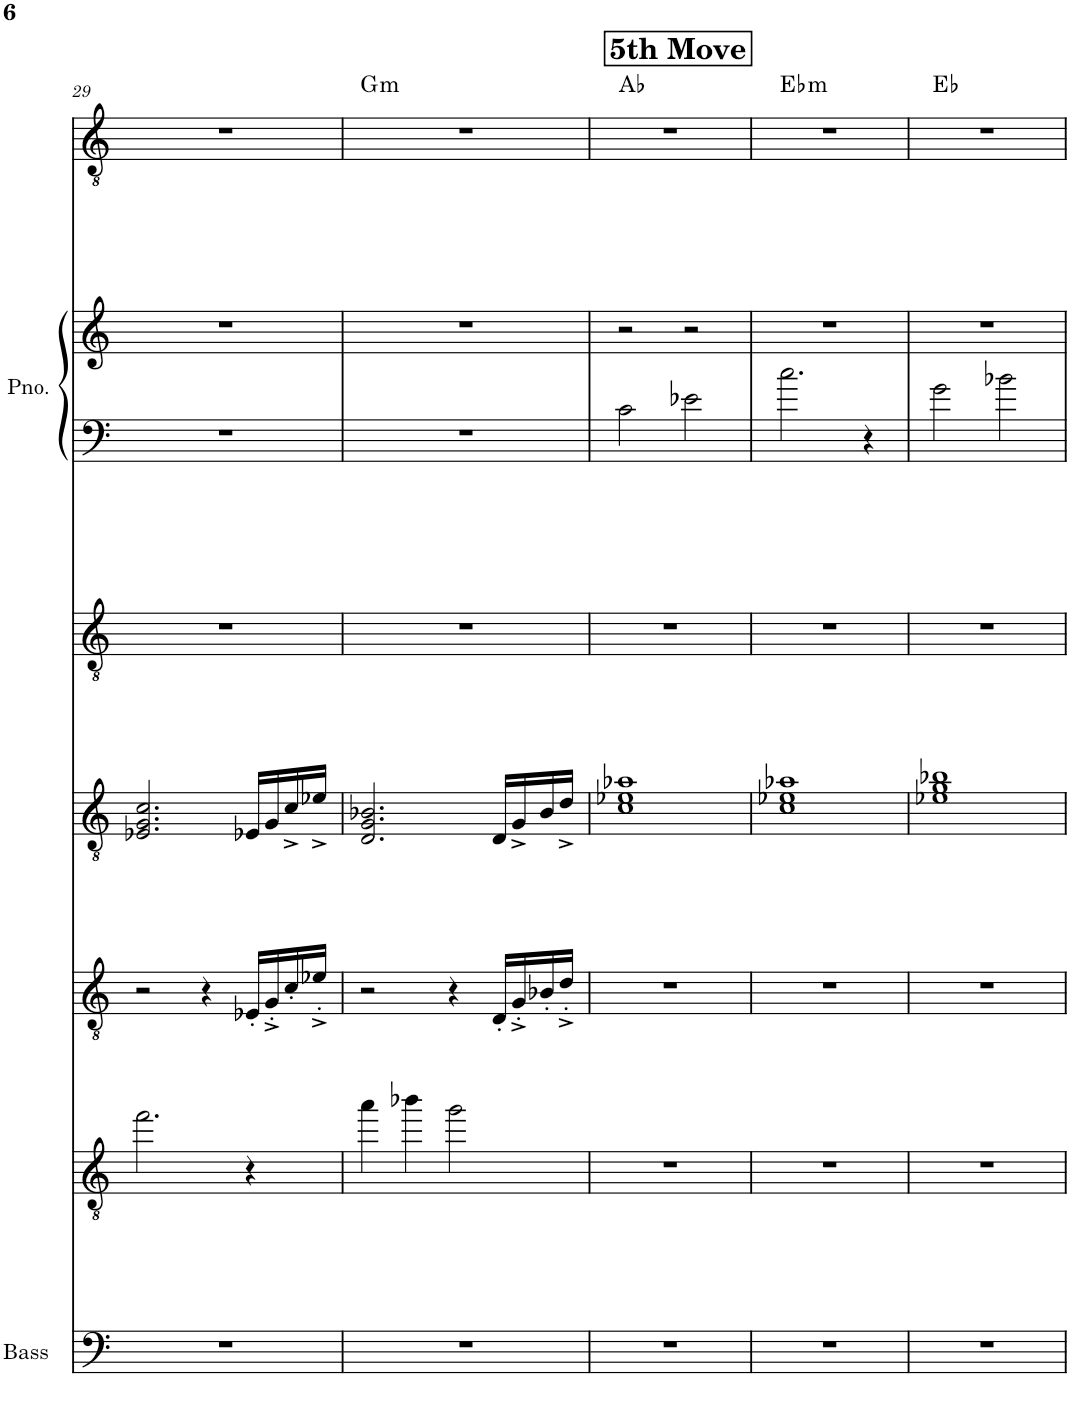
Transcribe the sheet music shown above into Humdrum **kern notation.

**kern	**kern	**kern	**kern	**kern	**kern	**kern	**kern	**harte
*part7	*part6	*part5	*part4	*part3	*part2	*part2	*part1	*part1
*staff8	*staff7	*staff6	*staff5	*staff4	*staff3	*staff2	*staff1	*
*I"Acoustic Bass	*I"Piccolo	*I"Strings 2	*I"Strings	*I"Cello	*I"Grand Piano	*	*I"Chord Progression	*
*I'Bass	*I'Picc	*I'Str	*I'Str	*	*I'Pno.	*	*	*
!!LO:PB:g=z
*clefF4	*clefGv2	*clefGv2	*clefGv2	*clefGv2	*clefF4	*clefG2	*clefGv2	*
*Trd7c12	*Trd-7c-12	*	*	*	*	*	*	*
*k[]	*k[]	*k[]	*k[]	*k[]	*k[]	*k[]	*k[]	*
*M4/4	*M4/4	*M4/4	*M4/4	*M4/4	*M4/4	*M4/4	*M4/4	*
=29	=29	=29	=29	=29	=29	=29	=29	=29
1r	2.ff\	2r	2.E-X/ 2.G/ 2.c/	1r	1r	1r	1r	.
.	.	4r	.	.	.	.	.	.
.	4r	16E-X'/LL	16E-X/LL	.	.	.	.	.
.	.	16G'^/	16G/	.	.	.	.	.
.	.	16c'/	16c^/	.	.	.	.	.
.	.	16e-X'^/JJ	16e-X^/JJ	.	.	.	.	.
=30	=30	=30	=30	=30	=30	=30	=30	=30
!	!	!	!	!	!	!	!	!LO:H:kt=m
1r	4aa\	2r	2.D/ 2.G/ 2.B-X/	1r	1r	1r	1r	G:min
.	4bb-X\	.	.	.	.	.	.	.
.	2gg\	4r	.	.	.	.	.	.
.	.	16D'/LL	16D/LL	.	.	.	.	.
.	.	16G'^/	16G^/	.	.	.	.	.
.	.	16B-X'/	16B-/	.	.	.	.	.
.	.	16d'^/JJ	16d^/JJ	.	.	.	.	.
!!LO:REH:place=s1:a:B:cj:fs=14:t=5th Move
=31	=31	=31	=31	=31	=31	=31	=31	=31
1r	1r	1r	1c 1e-X 1a-X	1r	2c\	2r	1r	Ab:maj
.	.	.	.	.	2e-X\	2r	.	.
=32	=32	=32	=32	=32	=32	=32	=32	=32
!	!	!	!	!	!	!	!	!LO:H:kt=m
1r	1r	1r	1c 1e-X 1a-X	1r	2.cc\	1r	1r	Eb:min
.	.	.	.	.	4r	.	.	.
=33	=33	=33	=33	=33	=33	=33	=33	=33
1r	1r	1r	1e-X 1g 1b-X	1r	2g\	1r	1r	Eb:maj
.	.	.	.	.	2b-X\	.	.	.
=	=	=	=	=	=	=	=	=
*-	*-	*-	*-	*-	*-	*-	*-	*-
